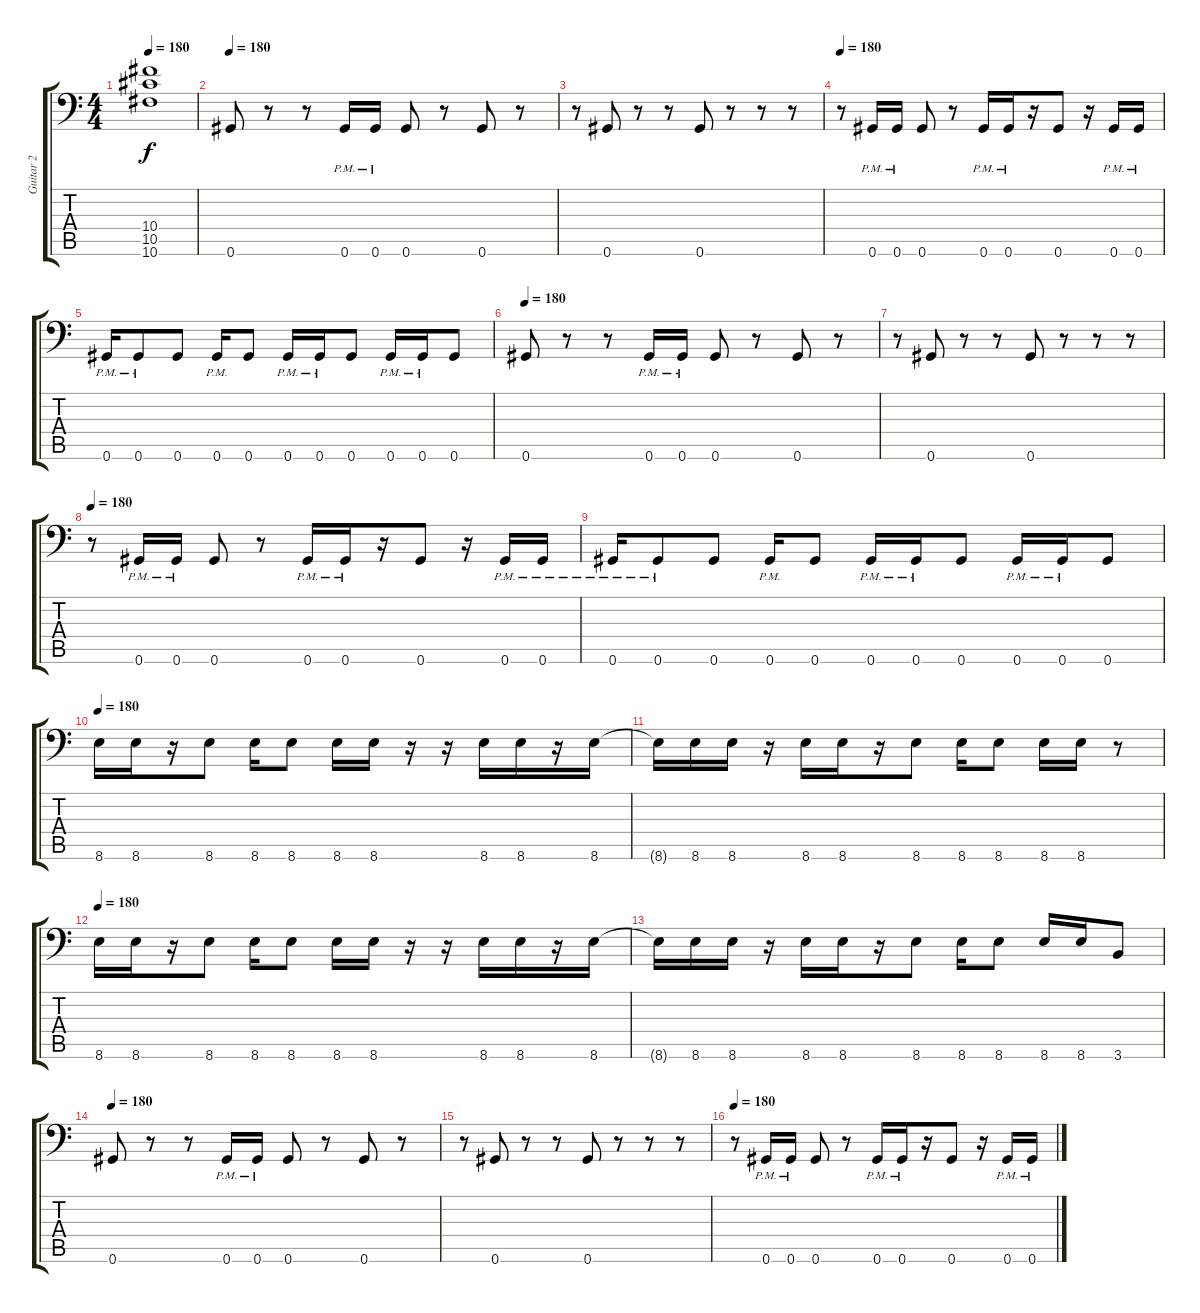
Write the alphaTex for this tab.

\track ("Guitar 2" "Guitar 2") {instrument overdrivenguitar}
\staff {score tabs}
\tuning (Bb3 F3 Db3 Ab2 Eb2 Ab1) {hide}
\ts (4 4)
\tempo 180
\clef f4
\ks c
(10.4{t} 10.5{t} 10.6{t}).1{dy f} |
\tempo 180
0.6.8 r.8 r.8 0.6{pm}.16 0.6{pm}.16 0.6.8 r.8 0.6.8 r.8 |
r.8 0.6.8 r.8 r.8 0.6.8 r.8 r.8 r.8 |
\tempo 180
r.8 0.6{pm}.16 0.6{pm}.16 0.6.8 r.8 0.6{pm}.16 0.6{pm}.16 r.16 0.6.8 r.16 0.6{pm}.16 0.6{pm}.16 |
0.6{pm}.16 0.6{pm}.8 0.6.8 0.6{pm}.16 0.6.8 0.6{pm}.16 0.6{pm}.16 0.6.8 0.6{pm}.16 0.6{pm}.16 0.6.8 |
\tempo 180
0.6.8 r.8 r.8 0.6{pm}.16 0.6{pm}.16 0.6.8 r.8 0.6.8 r.8 |
r.8 0.6.8 r.8 r.8 0.6.8 r.8 r.8 r.8 |
\tempo 180
r.8 0.6{pm}.16 0.6{pm}.16 0.6.8 r.8 0.6{pm}.16 0.6{pm}.16 r.16 0.6.8 r.16 0.6{pm}.16 0.6{pm}.16 |
0.6{pm}.16 0.6{pm}.8 0.6.8 0.6{pm}.16 0.6.8 0.6{pm}.16 0.6{pm}.16 0.6.8 0.6{pm}.16 0.6{pm}.16 0.6.8 |
\tempo 180
8.6.16 8.6.16 r.16 8.6.8 8.6.16 8.6.8 8.6.16 8.6.16 r.16 r.16 8.6.16 8.6.16 r.16 8.6.16 |
8.6{t}.16 8.6.16 8.6.16 r.16 8.6.16 8.6.16 r.16 8.6.8 8.6.16 8.6.8 8.6.16 8.6.16 r.8 |
\tempo 180
8.6.16 8.6.16 r.16 8.6.8 8.6.16 8.6.8 8.6.16 8.6.16 r.16 r.16 8.6.16 8.6.16 r.16 8.6.16 |
8.6{t}.16 8.6.16 8.6.16 r.16 8.6.16 8.6.16 r.16 8.6.8 8.6.16 8.6.8 8.6.16 8.6.16 3.6.8 |
\tempo 180
0.6.8 r.8 r.8 0.6{pm}.16 0.6{pm}.16 0.6.8 r.8 0.6.8 r.8 |
r.8 0.6.8 r.8 r.8 0.6.8 r.8 r.8 r.8 |
\tempo 180
r.8 0.6{pm}.16 0.6{pm}.16 0.6.8 r.8 0.6{pm}.16 0.6{pm}.16 r.16 0.6.8 r.16 0.6{pm}.16 0.6{pm}.16
